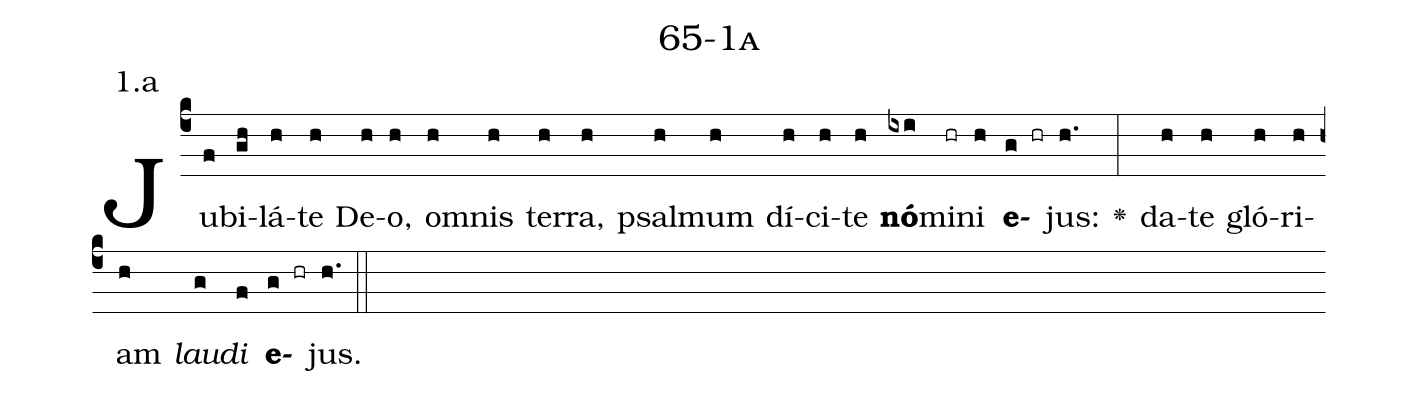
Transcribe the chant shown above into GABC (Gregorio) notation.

name: 65-1a;
annotation: 1.a;
%%
(c4)Ju(f)bi(gh)lá(h)te(h) De(h)o,(h) om(h)nis(h) ter(h)ra,(h) psal(h)mum(h) dí(h)ci(h)te(h) <b>nó</b>(ixi)mi(hr)ni(h) <b>e</b>(g hr)jus:(h.) <v>\greheightstar</v>(:) da(h)te(h) gló(h)ri(h)am(h) <i>lau</i>(g)<i>di</i>(f) <b>e</b>(g hr)jus.(h.) (::)


%E(h) u(h) o(g) u(f) a(g) e.(h.) (::)
